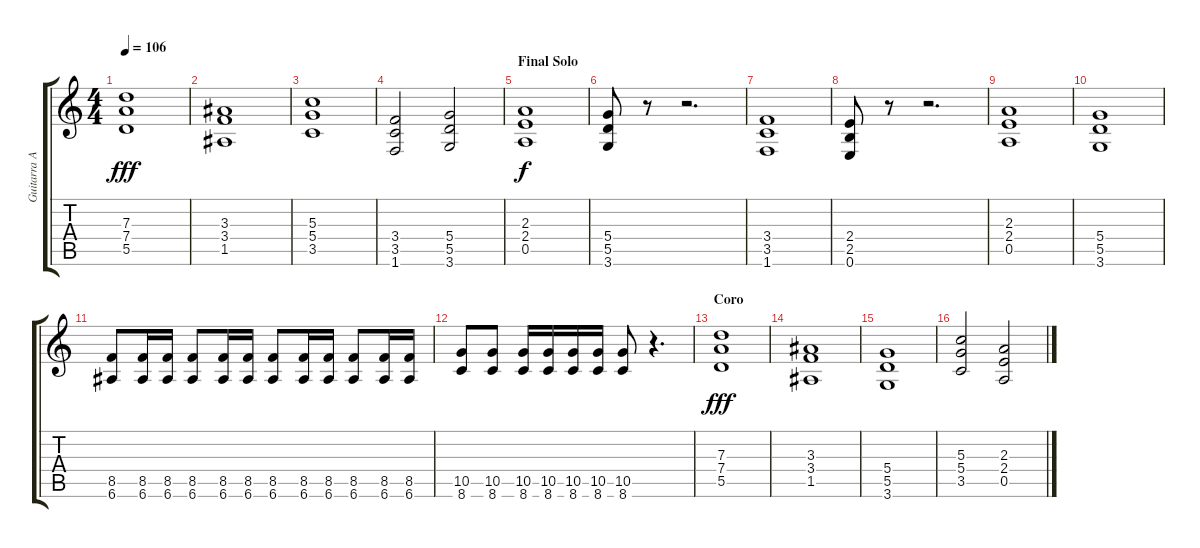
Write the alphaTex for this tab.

\track ("Guitarra Armonica" "Guitarra A") {instrument distortionguitar}
\staff {score tabs}
\tuning (E4 B3 G3 D3 A2 E2) {hide}
\ts (4 4)
\tempo 106
\clef g2
\ks c
(7.3 7.4 5.5).1{dy fff} |
(3.3 3.4 1.5).1 |
(5.3 5.4 3.5).1 |
(3.4 3.5 1.6).2 (5.4 5.5 3.6).2 |
\section ("" "Final Solo")
(2.3 2.4 0.5).1{dy f} |
(5.4 5.5 3.6).8 r.8 r.2{d} |
(3.4 3.5 1.6).1 |
(2.4 2.5 0.6).8 r.8 r.2{d} |
(2.3 2.4 0.5).1 |
(5.4 5.5 3.6).1 |
(8.5 6.6).8 (8.5 6.6).16 (8.5 6.6).16 (8.5 6.6).8 (8.5 6.6).16 (8.5 6.6).16 (8.5 6.6).8 (8.5 6.6).16 (8.5 6.6).16 (8.5 6.6).8 (8.5 6.6).16 (8.5 6.6).16 |
(10.5 8.6).8 (10.5 8.6).8 (10.5 8.6).16 (10.5 8.6).16 (10.5 8.6).16 (10.5 8.6).16 (10.5 8.6).8 r.4{d} |
\section ("" "Coro")
(7.3 7.4 5.5).1{dy fff volume 14 instrument distortionguitar} |
(3.3 3.4 1.5).1 |
(5.4 5.5 3.6).1 |
(5.3 5.4 3.5).2 (2.3 2.4 0.5).2
